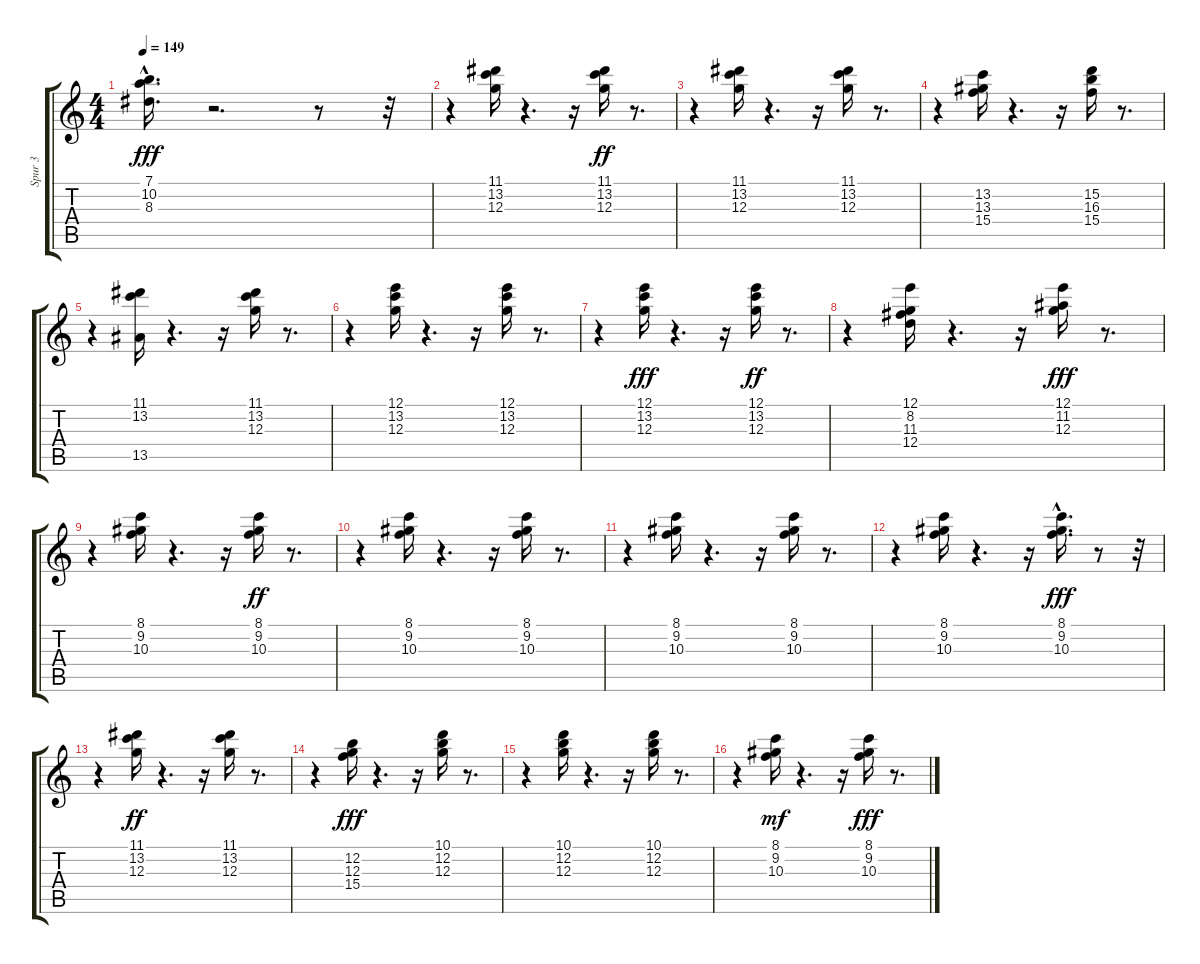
\track ("Spur 3" "Spur 3") {instrument acousticguitarnylon}
\staff {score tabs}
\tuning (E4 B3 G3 D3 A2 E2) {hide}
\ts (4 4)
\tempo 149
\clef g2
\ks c
(7.1{hac} 10.2{hac} 8.3{hac}).16{d dy fff} r.2{d} r.8 r.32 |
r.4 (11.1 13.2 12.3).16 r.4{d} r.16 (11.1 13.2 12.3).16{dy ff} r.8{d} |
r.4 (11.1 13.2 12.3).16 r.4{d} r.16 (11.1 13.2 12.3).16 r.8{d} |
r.4 (13.2 13.3 15.4).16 r.4{d} r.16 (15.2 16.3 15.4).16 r.8{d} |
r.4 (11.1 13.2 13.5).16 r.4{d} r.16 (11.1 13.2 12.3).16 r.8{d} |
r.4 (12.1 13.2 12.3).16 r.4{d} r.16 (12.1 13.2 12.3).16 r.8{d} |
r.4 (12.1 13.2 12.3).16{dy fff} r.4{d} r.16 (12.1 13.2 12.3).16{dy ff} r.8{d} |
r.4 (12.1 8.2 11.3 12.4).16 r.4{d} r.16 (12.1 11.2 12.3).16{dy fff} r.8{d} |
r.4 (8.1 9.2 10.3).16 r.4{d} r.16 (8.1 9.2 10.3).16{dy ff} r.8{d} |
r.4 (8.1 9.2 10.3).16 r.4{d} r.16 (8.1 9.2 10.3).16 r.8{d} |
r.4 (8.1 9.2 10.3).16 r.4{d} r.16 (8.1 9.2 10.3).16 r.8{d} |
r.4 (8.1 9.2 10.3).16 r.4{d} r.16 (8.1{hac} 9.2 10.3).16{d dy fff} r.8 r.32 |
r.4 (11.1 13.2 12.3).16{dy ff} r.4{d} r.16 (11.1 13.2 12.3).16 r.8{d} |
r.4 (12.2 12.3 15.4).16{dy fff} r.4{d} r.16 (10.1 12.2 12.3).16 r.8{d} |
r.4 (10.1 12.2 12.3).16 r.4{d} r.16 (10.1 12.2 12.3).16 r.8{d} |
r.4 (8.1 9.2 10.3).16{dy mf} r.4{d} r.16 (8.1 9.2 10.3).16{dy fff} r.8{d}
